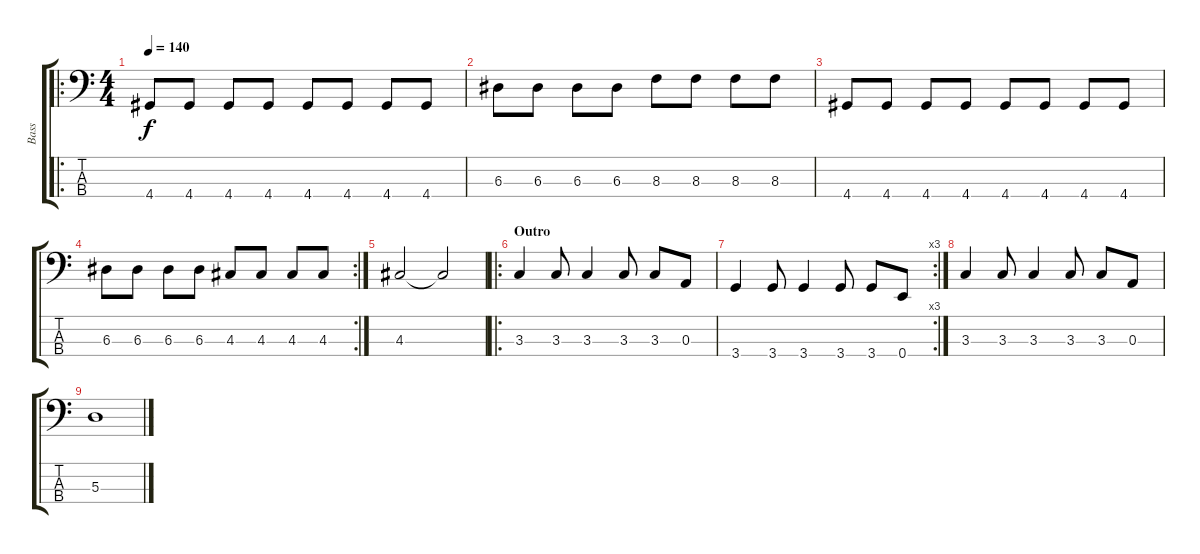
\track ("Bass" "Bass") {instrument electricbasspick}
\staff {score tabs}
\tuning (G2 D2 A1 E1) {hide}
\ro
\ts (4 4)
\tempo 140
\clef f4
\ks c
4.4.8{dy f} 4.4.8 4.4.8 4.4.8 4.4.8 4.4.8 4.4.8 4.4.8 |
6.3.8 6.3.8 6.3.8 6.3.8 8.3.8 8.3.8 8.3.8 8.3.8 |
4.4.8 4.4.8 4.4.8 4.4.8 4.4.8 4.4.8 4.4.8 4.4.8 |
\rc 2
6.3.8 6.3.8 6.3.8 6.3.8 4.3.8 4.3.8 4.3.8 4.3.8 |
4.3.2 4.3{t}.2 |
\ro
\section ("" "Outro")
3.3.4 3.3.8 3.3.4 3.3.8 3.3.8 0.3.8 |
\rc 3
3.4.4 3.4.8 3.4.4 3.4.8 3.4.8 0.4.8 |
3.3.4 3.3.8 3.3.4 3.3.8 3.3.8 0.3.8 |
5.3.1
